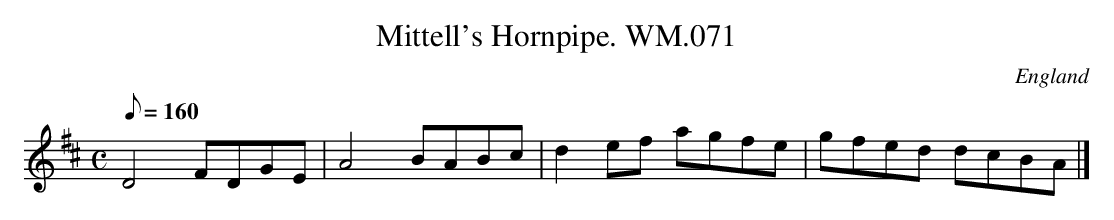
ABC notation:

X:1
T:Mittell's Hornpipe. WM.071
M:C
L:1/8
Q:160
O:England
K:D
D4FDGE|A4BABc|d2ef agfe|gfed dcBA|]
